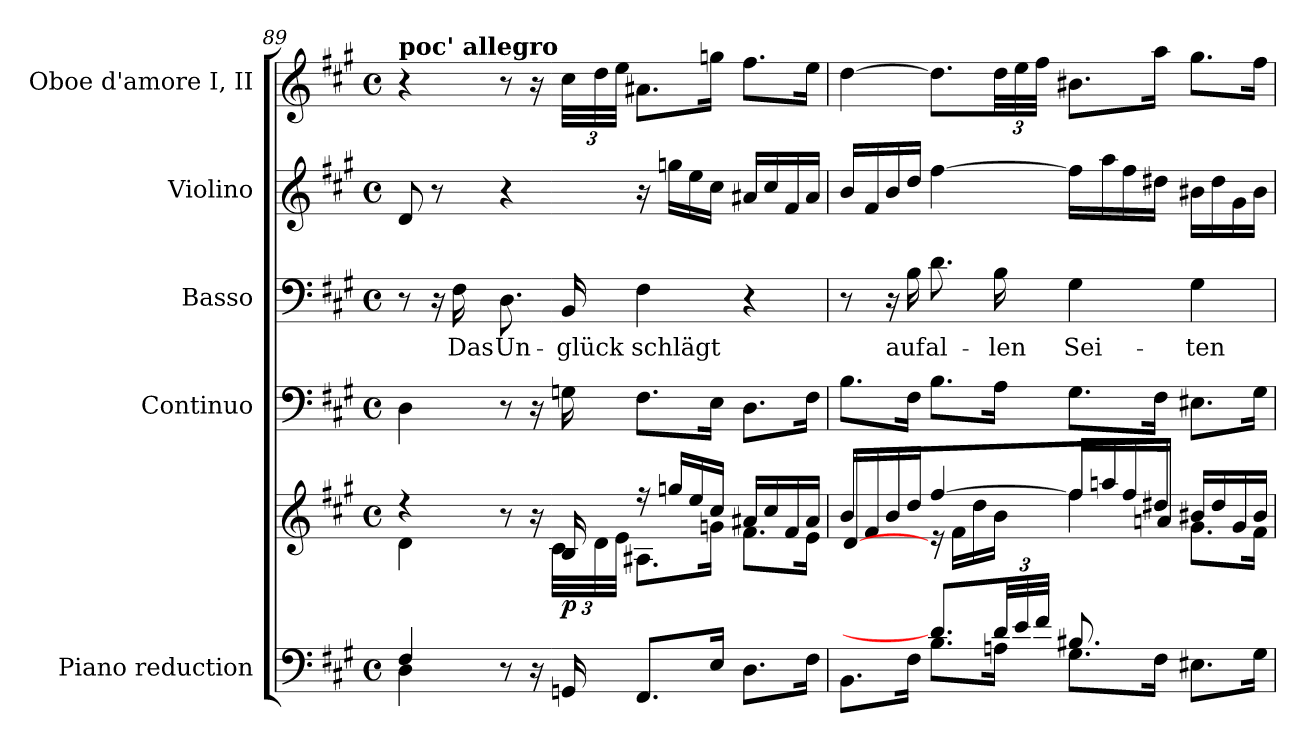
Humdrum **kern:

**kern	**kern	**dynam	**kern	**kern	**text	**kern	**kern
*part5	*part5	*part5	*part4	*part3	*part3	*part2	*part1
*staff6	*staff5	*staff5/6	*staff4	*staff3	*staff3	*staff2	*staff1
*I"Piano reduction	*	*	*I"Continuo	*I"Basso	*	*I"Violino	*I"Oboe d'amore I, II
*I'Pno	*	*	*	*	*	*I'Vln	*I'Ob
!!LO:PB:g=z
*clefF4	*clefG2	*	*clefF4	*clefF4	*	*clefG2	*clefG2
*k[f#c#g#]	*k[f#c#g#]	*	*k[f#c#g#]	*k[f#c#g#]	*	*k[f#c#g#]	*k[f#c#g#]
*M4/4	*M4/4	*	*M4/4	*M4/4	*	*M4/4	*M4/4
*met(c)	*met(c)	*	*met(c)	*met(c)	*	*met(c)	*met(c)
=89	=89	=89	=89	=89	=89	=89	=89
*^	*^	*	*	*	*	*	*
!	!	!	!	!	!	!	!	!	!LO:TX:a:B:t=poc' allegro
4F#/	4D\	4r	4d\	.	4D\	8r	.	8d/	4r
.	.	.	.	.	.	16r	.	8r	.
!	!	!	!	!	!	!	!LO:LY:b	!	!
.	.	.	.	.	.	16F#\	Das	.	.
!	!	!	!	!	!	!	!LO:LY:b	!	!
8r	4ryy	8r	8ryy	.	8r	8.D\	Un-	4r	8r
16r	.	16r	16ryy	.	16r	.	.	.	16r
*	*	*	*Xbrackettup	*	*	*	*	*	*
!	!	!	!	!	!	!	!LO:LY:b	!	!
*	*	*	*	*	*	*	*	*	*Xbrackettup
!	!	!	!	!LO:DY:b	!	!	!	!	!
16GGn/	.	16B/	48c#\LLL	p	16Gn\	16BB/	-glück	.	48cc#\LLL
.	.	.	48d\	.	.	.	.	.	48dd\
.	.	.	48e\JJJ	.	.	.	.	.	48ee\JJJ
!	!	!	!	!	!	!	!LO:LY:b	!	!
8.FF#/L	2ryy	16r	8.A#X\L	.	8.F#\L	4F#\	schlägt	16r	8.a#X\L
.	.	16ggn/LL	.	.	.	.	.	16ggn\LL	.
.	.	16ee/	.	.	.	.	.	16ee\	.
16E/Jk	.	16cc#/JJ	16gn\Jk	.	16E\Jk	.	.	16cc#\JJ	16ggn\Jk
8.D\L	.	16a#X/LL	8.f#\L	.	8.D\L	4r	.	16a#X/LL	8.ff#\L
.	.	16cc#/	.	.	.	.	.	16cc#/	.
.	.	16f#/	.	.	.	.	.	16f#/	.
16F#\Jk	.	16a#/JJ	16e\Jk	.	16F#\Jk	.	.	16a#/JJ	16ee\Jk
=90	=90	=90	=90	=90	=90	=90	=90	=90	=90
*	*	*	*^	*	*	*	*	*	*
4ryy	8.BB\L	16b/LL	4ryy	[>4d/	.	8.B\L	8r	.	16b/LL	[4dd\
.	.	16f#/	.	.	.	.	.	.	16f#/	.
.	.	16b/	.	.	.	.	16r	.	16b/	.
!	!	!	!	!	!	!	!	!LO:LY:b	!	!
.	16F#\Jk	16dd/JJ	.	.	.	16F#\Jk	16B\	auf	16dd/JJ	.
!	!	!	!	!	!	!	!	!LO:LY:b	!	!
8.d/L]	8.B\L	[4ff#/	16r	4..ryy	.	8.B\L	8.d\	al-	[4ff#\	8.dd\L]
.	.	.	16f#\LL	.	.	.	.	.	.	.
.	.	.	16dd\	.	.	.	.	.	.	.
*Xbrackettup	*	*	*	*	*	*	*	*	*	*
!	!	!	!	!	!	!	!	!LO:LY:b	!	!
48d/LL	16An\Jk	.	16b\JJ	.	.	16A\Jk	16B\	-len	.	48dd\LL
48e/	.	.	.	.	.	.	.	.	.	48ee\
48f#/JJJ	.	.	.	.	.	.	.	.	.	48ff#\JJJ
!	!	!	!	!	!	!	!	!LO:LY:b	!	!
8.B#X/L	8.G#\L	16ff#/LL]	4ff#\	.	.	8.G#\L	4G#\	Sei-	16ff#\LL]	8.b#X\L
.	.	16aan/	.	.	.	.	.	.	16aa\	.
.	.	16ff#/	.	.	.	.	.	.	16ff#\	.
16ryy	16F#\Jk	16dd#X/JJ	.	16an\Jk	.	16F#\Jk	.	.	16dd#X\JJ	16aa\Jk
!	!	!	!	!	!	!	!	!LO:LY:b	!	!
4ryy	8.E#X\L	16b#X/LL	8.g#\L	4ryy	.	8.E#X\L	4G#\	-ten	16b#X\LL	8.gg#\L
.	.	16dd#/	.	.	.	.	.	.	16dd#\	.
.	.	16g#/	.	.	.	.	.	.	16g#\	.
.	16G#\Jk	16b#/JJ	16f#\Jk	.	.	16G#\Jk	.	.	16b#\JJ	16ff#\Jk
*v	*v	*	*	*	*	*	*	*	*	*
*	*v	*v	*v	*	*	*	*	*	*
=	=	=	=	=	=	=	=
*-	*-	*-	*-	*-	*-	*-	*-
